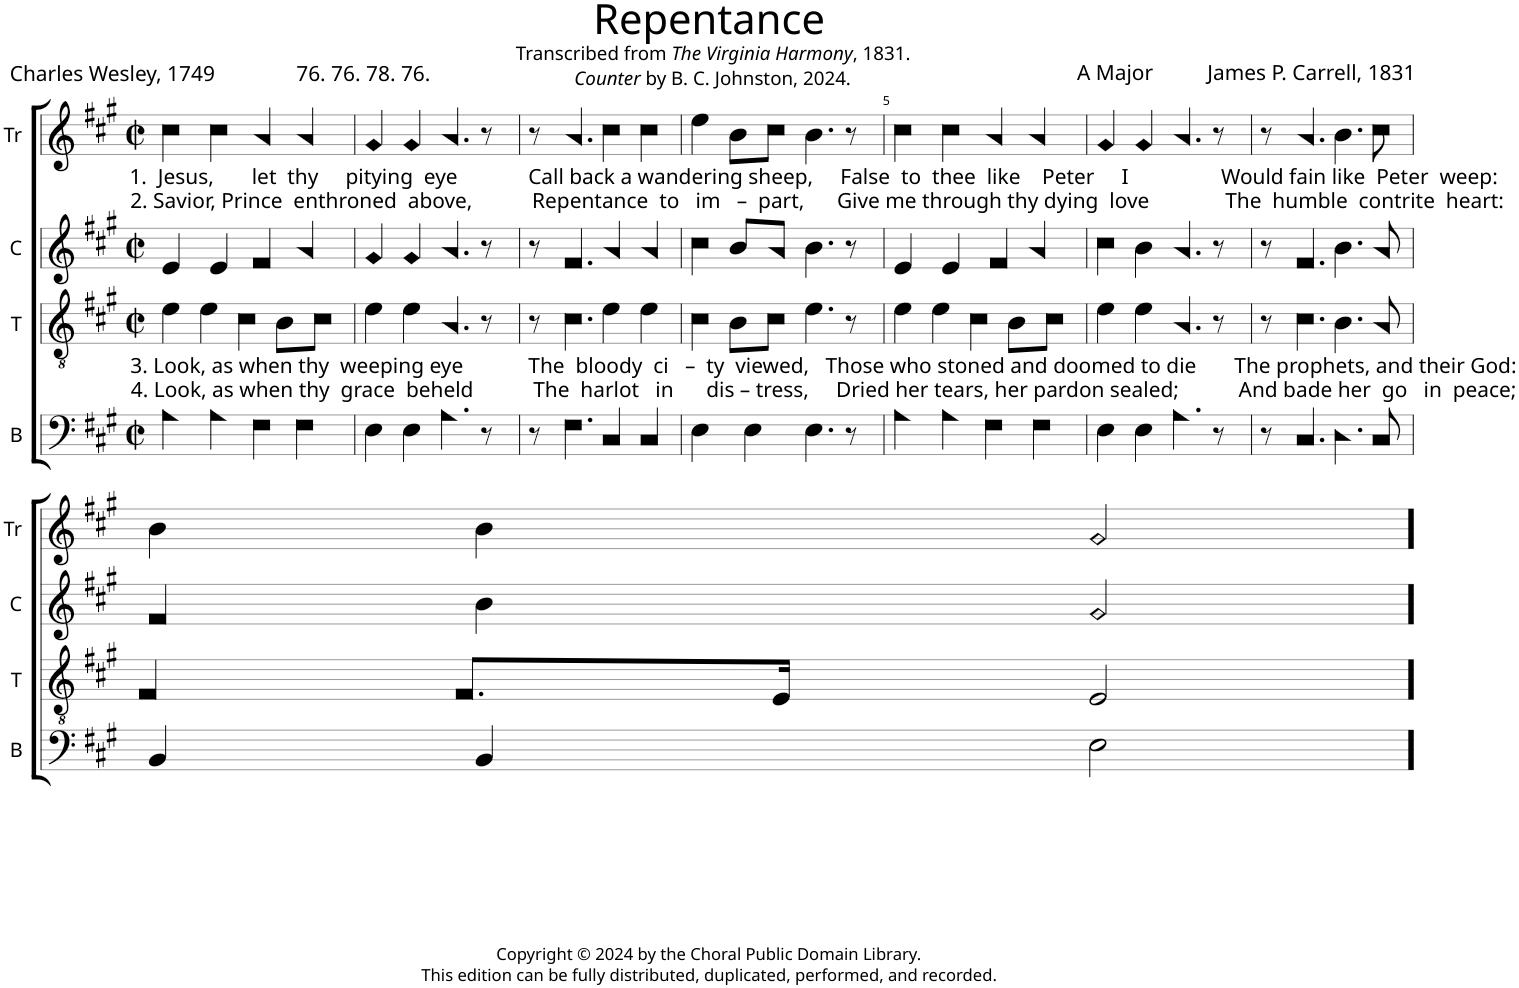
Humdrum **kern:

**kern	**kern	**kern	**kern
*part4	*part3	*part2	*part1
*staff4	*staff3	*staff2	*staff1
*I"B	*I"T	*I"C	*I"Tr
*I'B	*I'T	*I'C	*I'Tr
*clefF4	*clefGv2	*clefG2	*clefG2
*k[f#c#g#]	*k[f#c#g#]	*k[f#c#g#]	*k[f#c#g#]
*M2/2	*M2/2	*M2/2	*M2/2
*met(c|)	*met(c|)	*met(c|)	*met(c|)
=1	=1	=1	=1
!	!	!	!LO:TX:b:t=1.  Jesus,       let  thy     pitying  eye             Call back a wandering sheep,     False  to  thee  like    Peter     I                 Would fain like  Peter  weep&colon;
!	!	!	!LO:TX:b:t=2. Savior, Prince  enthroned  above,           Repentance  to   im   –  part,      Give me through thy dying  love              The  humble  contrite  heart&colon;
!	!LO:TX:b:t=3. Look, as when thy  weeping eye            The  bloody  ci   –  ty  viewed,   Those who stoned and doomed to die       The prophets, and their God&colon;	!	!
!	!LO:TX:b:t=4. Look, as when thy  grace  beheld           The  harlot   in      dis – tress,     Dried her tears, her pardon sealed;           And bade her  go   in  peace;	!	!
4A!\	4e!\	4e!/	4cc#!\
4A!\	4e!\	4e!/	4cc#!\
4F#!\	4c#!\	4f#!/	4a!/
4F#!\	8B!\L	4a!/	4a!/
.	8c#!\J	.	.
=2	=2	=2	=2
4E!\	4e!\	4g#!/	4g#!/
4E!\	4e!\	4g#!/	4g#!/
4.A!\	4.A!/	4.a!/	4.a!/
8r	8r	8r	8r
=3	=3	=3	=3
8r	8r	8r	8r
4.F#!\	4.c#!\	4.f#!/	4.a!/
4C#!/	4e!\	4a!/	4cc#!\
4C#!/	4e!\	4a!/	4cc#!\
=4	=4	=4	=4
4E!\	4c#!\	4cc#!\	4ee!\
4E!\	8B!\L	8b!/L	8b!\L
.	8c#!\J	8a!/J	8cc#!\J
4.E!\	4.e!\	4.b!\	4.b!\
8r	8r	8r	8r
=5	=5	=5	=5
4A!\	4e!\	4e!/	4cc#!\
4A!\	4e!\	4e!/	4cc#!\
4F#!\	4c#!\	4f#!/	4a!/
4F#!\	8B!\L	4a!/	4a!/
.	8c#!\J	.	.
=6	=6	=6	=6
4E!\	4e!\	4cc#!\	4g#!/
4E!\	4e!\	4b!\	4g#!/
4.A!\	4.A!/	4.a!/	4.a!/
8r	8r	8r	8r
=7	=7	=7	=7
8r	8r	8r	8r
4.C#!/	4.c#!\	4.f#!/	4.a!/
4.D!\	4.B!\	4.b!\	4.b!\
8C#!/	8A!/	8a!/	8cc#!\
!!LO:LB:g=z
=8	=8	=8	=8
4BB!/	4F#!/	4f#!/	4b!\
4BB!/	8.F#!/L	4b!\	4b!\
.	16E!/Jk	.	.
2E!\	2E!/	2g#!/	2g#!/
=!	=!	=!	=!
*-	*-	*-	*-
